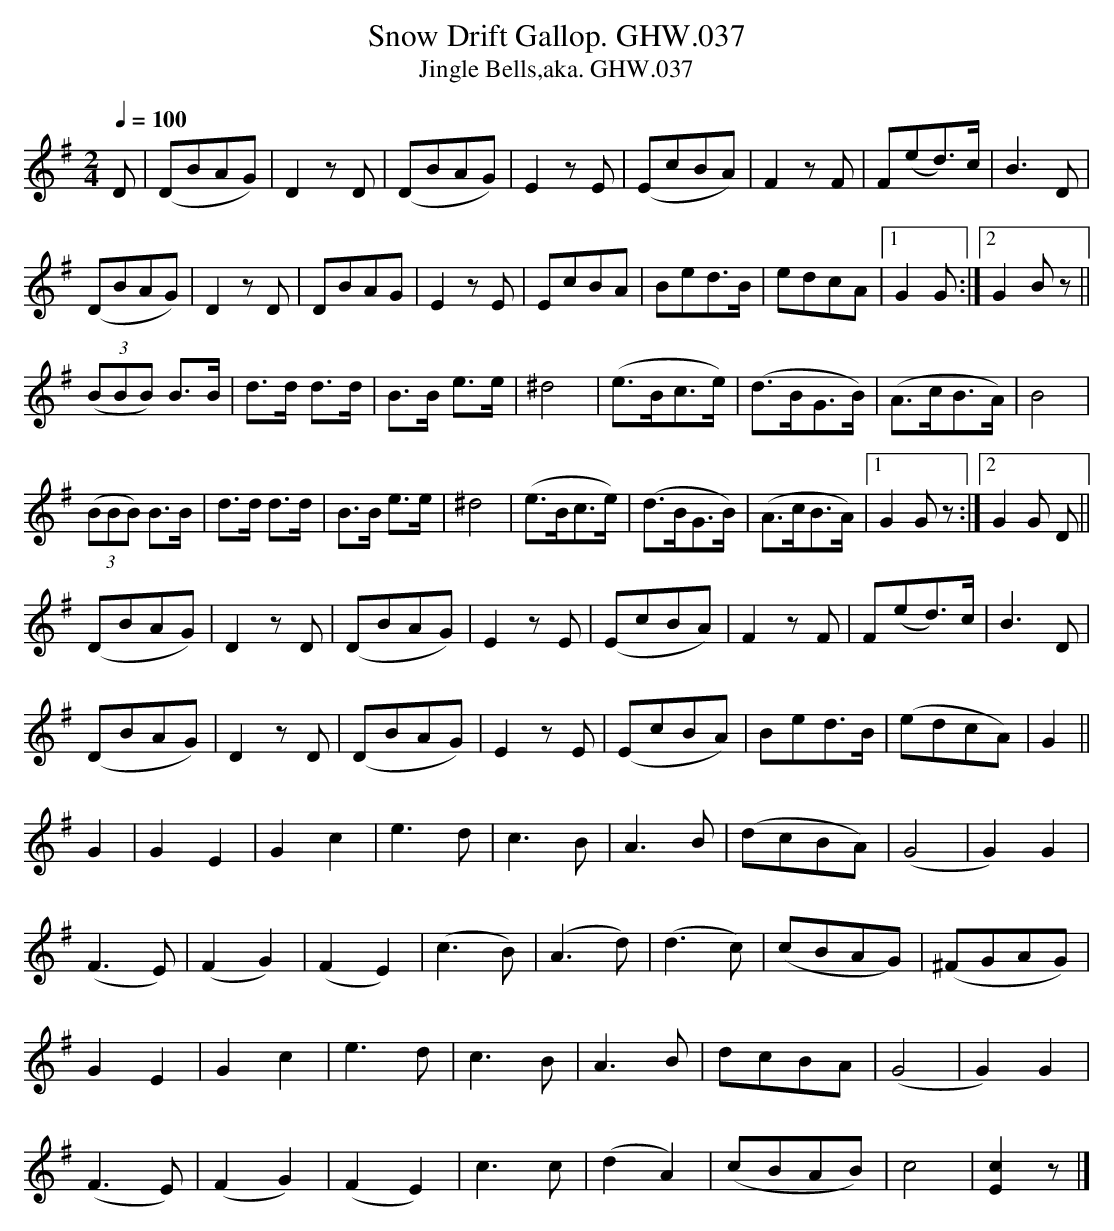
X:1
T:Snow Drift Gallop. GHW.037
T:Jingle Bells,aka. GHW.037
M:2/4
L:1/8
Q:1/4=100
K:G
D|(DBAG)|D2 z D|(DBAG)|E2 z E|(EcBA)|F2 z F|F(ed)>c|B3 D|
(DBAG)|D2 z D|DBAG|E2 z E|EcBA|Bed>B|edcA|1 G2 G:|2 G2B z||
(3(BBB) B>B|d>d d>d|B>B e>e|^d4|(e>Bc>e)|(d>BG>B)|(A>cB>A)| B4|
(3(BBB) B>B|d>d d>d|B>B e>e|^d4|(e>Bc>e)|\
(d>BG>B)|(A>cB>A)|1 G2 Gz:|2 G2G D||
(DBAG)|D2 z D|(DBAG)|E2 z E|(EcBA)|F2 z F|F(ed)>c|B3 D|
(DBAG)|D2 z D|(DBAG)|E2 z E|(EcBA)|Bed>B|(edcA)|G2||
G2|G2E2|G2c2| e3 d|c3B|A3B|(dcBA)|(G4|G2) G2|
(F3E)|(F2G2)|(F2E2)|(c3B)|(A3 d)|(d3c)|(cBAG)|(^FGAG)|
G2E2|G2c2| e3 d|c3B|A3B|dcBA|(G4|G2) G2|
(F3E)|(F2G2)|(F2E2)|c3 c|(d2A2)|(cBAB)|c4|[c2E2] z|]
